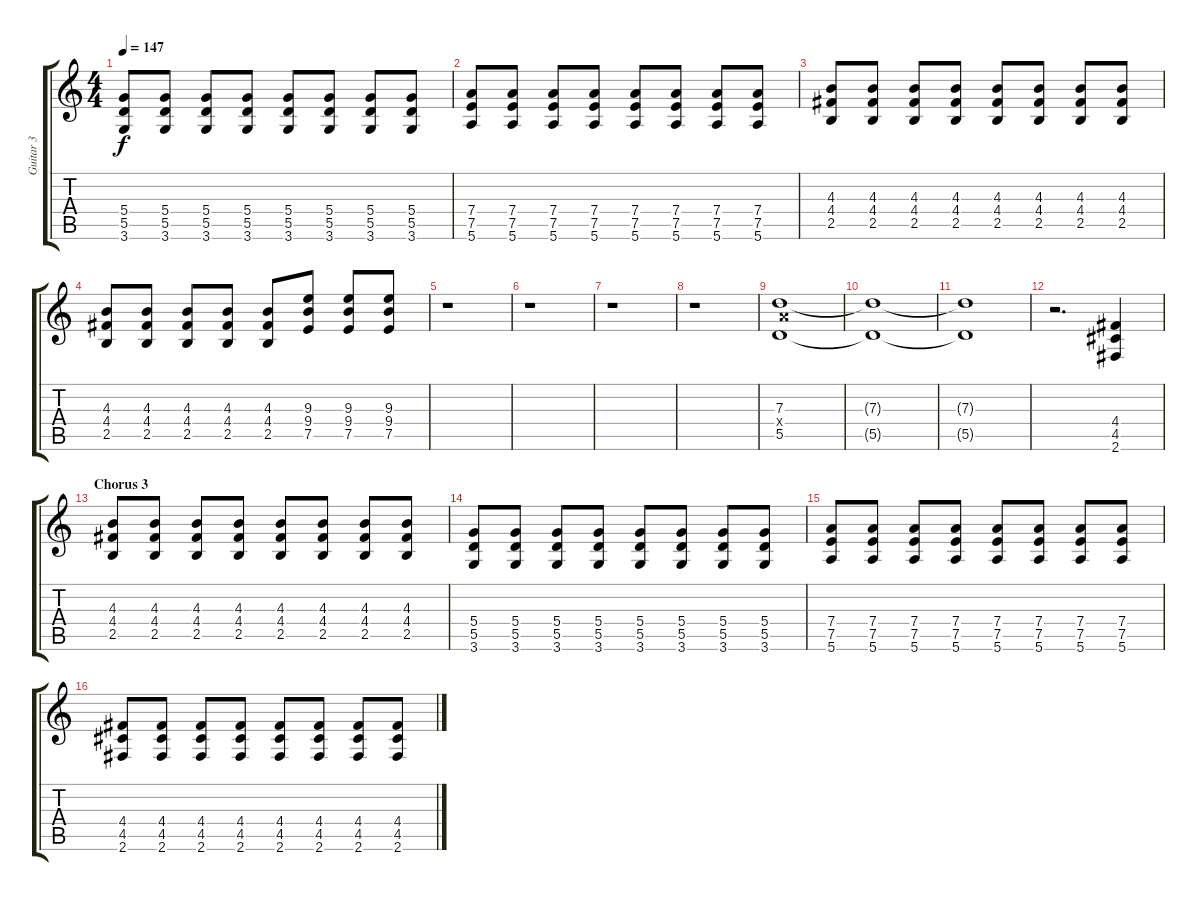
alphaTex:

\track ("Guitar 3" "Guitar 3") {instrument overdrivenguitar}
\staff {score tabs}
\tuning (E4 B3 G3 D3 A2 E2) {hide}
\ts (4 4)
\tempo 147
\clef g2
\ks c
(5.4 5.5 3.6).8{dy f} (5.4 5.5 3.6).8 (5.4 5.5 3.6).8 (5.4 5.5 3.6).8 (5.4 5.5 3.6).8 (5.4 5.5 3.6).8 (5.4 5.5 3.6).8 (5.4 5.5 3.6).8 |
(7.4 7.5 5.6).8 (7.4 7.5 5.6).8 (7.4 7.5 5.6).8 (7.4 7.5 5.6).8 (7.4 7.5 5.6).8 (7.4 7.5 5.6).8 (7.4 7.5 5.6).8 (7.4 7.5 5.6).8 |
(4.3 4.4 2.5).8 (4.3 4.4 2.5).8 (4.3 4.4 2.5).8 (4.3 4.4 2.5).8 (4.3 4.4 2.5).8 (4.3 4.4 2.5).8 (4.3 4.4 2.5).8 (4.3 4.4 2.5).8 |
(4.3 4.4 2.5).8 (4.3 4.4 2.5).8 (4.3 4.4 2.5).8 (4.3 4.4 2.5).8 (4.3 4.4 2.5).8 (9.3 9.4 7.5).8 (9.3 9.4 7.5).8 (9.3 9.4 7.5).8 |
r.1 |
r.1 |
r.1 |
r.1 |
(7.3 7.4{x} 5.5).1 |
(7.3{t} 5.5{t}).1 |
(7.3{t} 5.5{t}).1 |
r.2{d} (4.4 4.5 2.6).4 |
\section ("" "Chorus 3")
(4.3 4.4 2.5).8 (4.3 4.4 2.5).8 (4.3 4.4 2.5).8 (4.3 4.4 2.5).8 (4.3 4.4 2.5).8 (4.3 4.4 2.5).8 (4.3 4.4 2.5).8 (4.3 4.4 2.5).8 |
(5.4 5.5 3.6).8 (5.4 5.5 3.6).8 (5.4 5.5 3.6).8 (5.4 5.5 3.6).8 (5.4 5.5 3.6).8 (5.4 5.5 3.6).8 (5.4 5.5 3.6).8 (5.4 5.5 3.6).8 |
(7.4 7.5 5.6).8 (7.4 7.5 5.6).8 (7.4 7.5 5.6).8 (7.4 7.5 5.6).8 (7.4 7.5 5.6).8 (7.4 7.5 5.6).8 (7.4 7.5 5.6).8 (7.4 7.5 5.6).8 |
(4.4 4.5 2.6).8 (4.4 4.5 2.6).8 (4.4 4.5 2.6).8 (4.4 4.5 2.6).8 (4.4 4.5 2.6).8 (4.4 4.5 2.6).8 (4.4 4.5 2.6).8 (4.4 4.5 2.6).8
